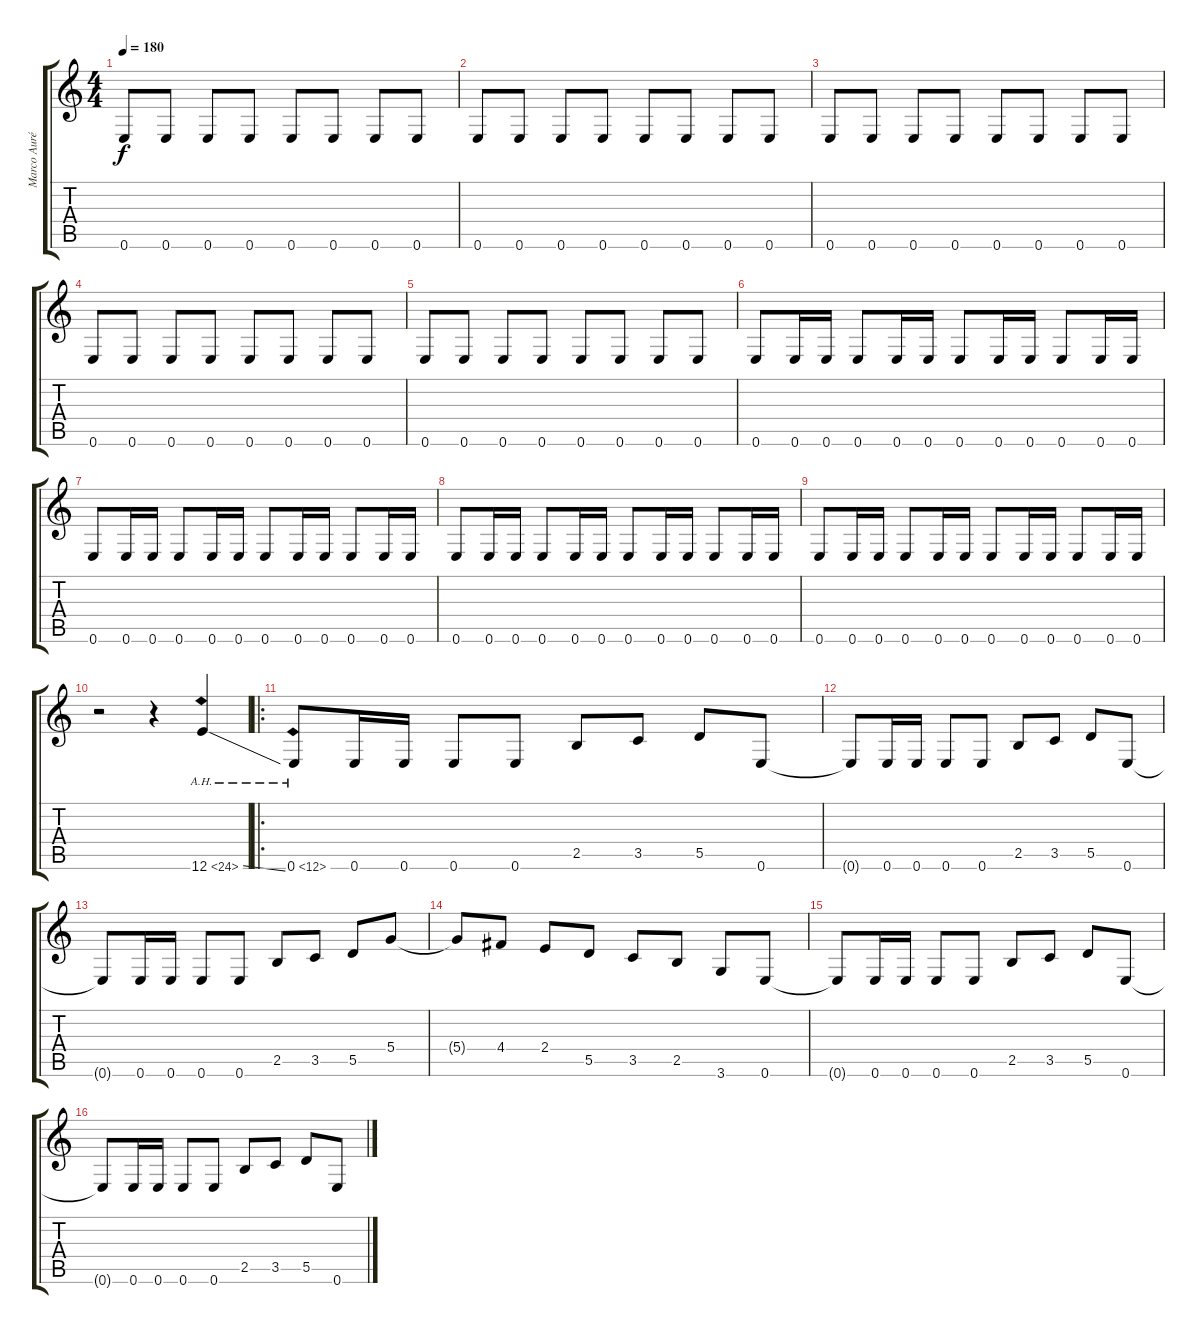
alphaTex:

\track ("Marco Aurélio" "Marco Auré") {instrument distortionguitar}
\staff {score tabs}
\tuning (E4 B3 G3 D3 A2 E2) {hide}
\ts (4 4)
\tempo 180
\clef g2
\ks c
0.6.8{dy f instrument distortionguitar} 0.6.8 0.6.8 0.6.8 0.6.8 0.6.8 0.6.8 0.6.8 |
0.6.8 0.6.8 0.6.8 0.6.8 0.6.8 0.6.8 0.6.8 0.6.8 |
0.6.8 0.6.8 0.6.8 0.6.8 0.6.8 0.6.8 0.6.8 0.6.8 |
0.6.8 0.6.8 0.6.8 0.6.8 0.6.8 0.6.8 0.6.8 0.6.8 |
0.6.8 0.6.8 0.6.8 0.6.8 0.6.8 0.6.8 0.6.8 0.6.8 |
0.6.8 0.6.16 0.6.16 0.6.8 0.6.16 0.6.16 0.6.8 0.6.16 0.6.16 0.6.8 0.6.16 0.6.16 |
0.6.8 0.6.16 0.6.16 0.6.8 0.6.16 0.6.16 0.6.8 0.6.16 0.6.16 0.6.8 0.6.16 0.6.16 |
0.6.8 0.6.16 0.6.16 0.6.8 0.6.16 0.6.16 0.6.8 0.6.16 0.6.16 0.6.8 0.6.16 0.6.16 |
0.6.8 0.6.16 0.6.16 0.6.8 0.6.16 0.6.16 0.6.8 0.6.16 0.6.16 0.6.8 0.6.16 0.6.16 |
r.2 r.4 12.6{ah 12 ss}.4 |
\ro
0.6{ah 12}.8 0.6.16 0.6.16 0.6.8 0.6.8 2.5.8 3.5.8 5.5.8 0.6.8 |
0.6{t}.8 0.6.16 0.6.16 0.6.8 0.6.8 2.5.8 3.5.8 5.5.8 0.6.8 |
0.6{t}.8 0.6.16 0.6.16 0.6.8 0.6.8 2.5.8 3.5.8 5.5.8 5.4.8 |
5.4{t}.8 4.4.8 2.4.8 5.5.8 3.5.8 2.5.8 3.6.8 0.6.8 |
0.6{t}.8 0.6.16 0.6.16 0.6.8 0.6.8 2.5.8 3.5.8 5.5.8 0.6.8 |
0.6{t}.8 0.6.16 0.6.16 0.6.8 0.6.8 2.5.8 3.5.8 5.5.8 0.6.8
